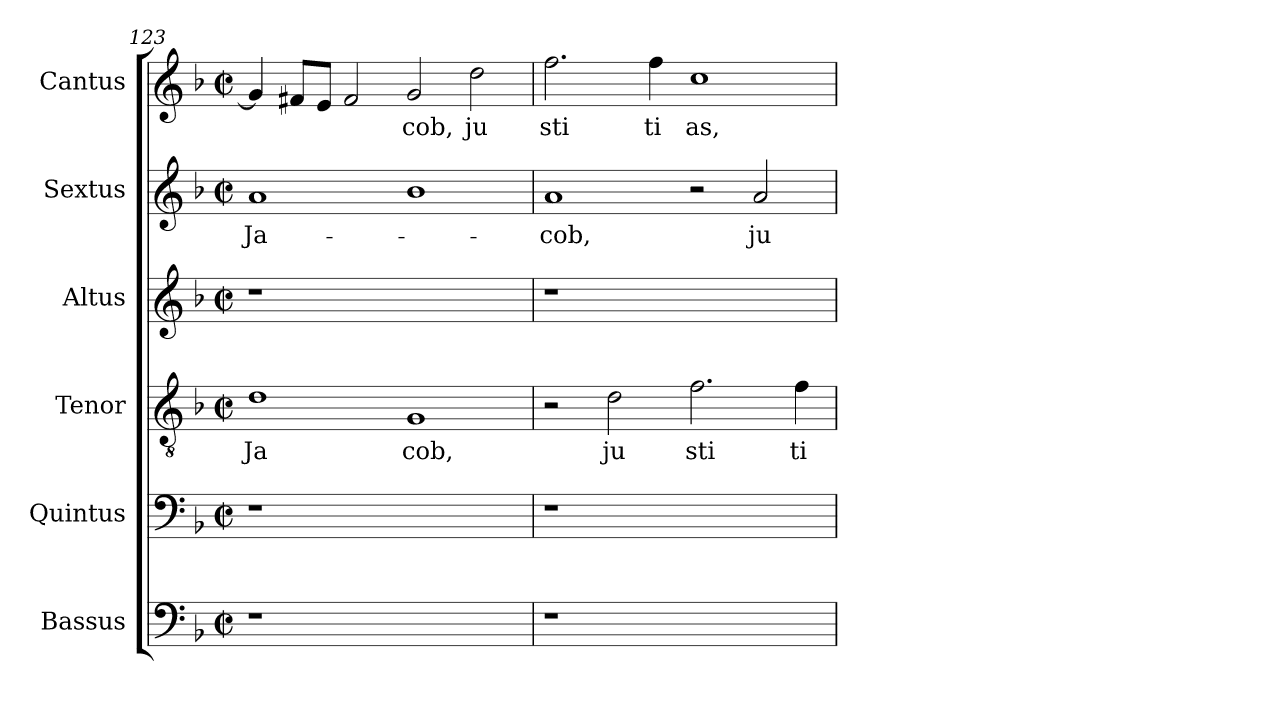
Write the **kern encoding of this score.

**kern	**kern	**kern	**text	**kern	**kern	**text	**kern	**text
*part6	*part5	*part4	*part4	*part3	*part2	*part2	*part1	*part1
*staff6	*staff5	*staff4	*staff4	*staff3	*staff2	*staff2	*staff1	*staff1
*I"Bassus	*I"Quintus	*I"Tenor	*	*I"Altus	*I"Sextus	*	*I"Cantus	*
*I'Bassus	*I'Quintus	*I'Tenor	*	*I'Altus	*I'Sextus	*	*I'Cantus	*
*clefF4	*clefF4	*clefGv2	*	*clefG2	*clefG2	*	*clefG2	*
*k[b-]	*k[b-]	*k[b-]	*	*k[b-]	*k[b-]	*	*k[b-]	*
*F:	*F:	*F:	*	*F:	*F:	*	*F:	*
*M2/2	*M2/2	*M2/2	*	*M2/2	*M2/2	*	*M2/2	*
*met(c|)	*met(c|)	*met(c|)	*	*met(c|)	*met(c|)	*	*met(c|)	*
=123	=123	=123	=123	=123	=123	=123	=123	=123
!	!	!	!LO:LY:b:cj	!	!	!LO:LY:b:cj	!	!
1r	1r	1d	Ja	1r	1a	Ja-	4g/]	.
.	.	.	.	.	.	.	8f#/L	.
.	.	.	.	.	.	.	8e/J	.
.	.	.	.	.	.	.	2f#/	.
!	!	!	!LO:LY:b:cj	!	!	!	!	!LO:LY:b:cj
1ryy	1ryy	1G	cob,	1ryy	1b-	.	2g/	cob,
!	!	!	!	!	!	!	!	!LO:LY:b:cj
.	.	.	.	.	.	.	2dd\	ju
=124	=124	=124	=124	=124	=124	=124	=124	=124
!	!	!	!	!	!	!LO:LY:b:cj	!	!LO:LY:b:cj
1r	1r	2r	.	1r	1a	-cob,	2.ff\	sti
!	!	!	!LO:LY:b:cj	!	!	!	!	!
.	.	2d\	ju	.	.	.	.	.
!	!	!	!	!	!	!	!	!LO:LY:b:cj
.	.	.	.	.	.	.	4ff\	ti
!	!	!	!LO:LY:b:cj	!	!	!	!	!LO:LY:b:cj
1ryy	1ryy	2.f\	sti	1ryy	2r	.	1cc	as,
!	!	!	!	!	!	!LO:LY:b:cj	!	!
.	.	.	.	.	2a/	ju-	.	.
!	!	!	!LO:LY:b:cj	!	!	!	!	!
.	.	4f\	ti	.	.	.	.	.
=	=	=	=	=	=	=	=	=
*-	*-	*-	*-	*-	*-	*-	*-	*-
